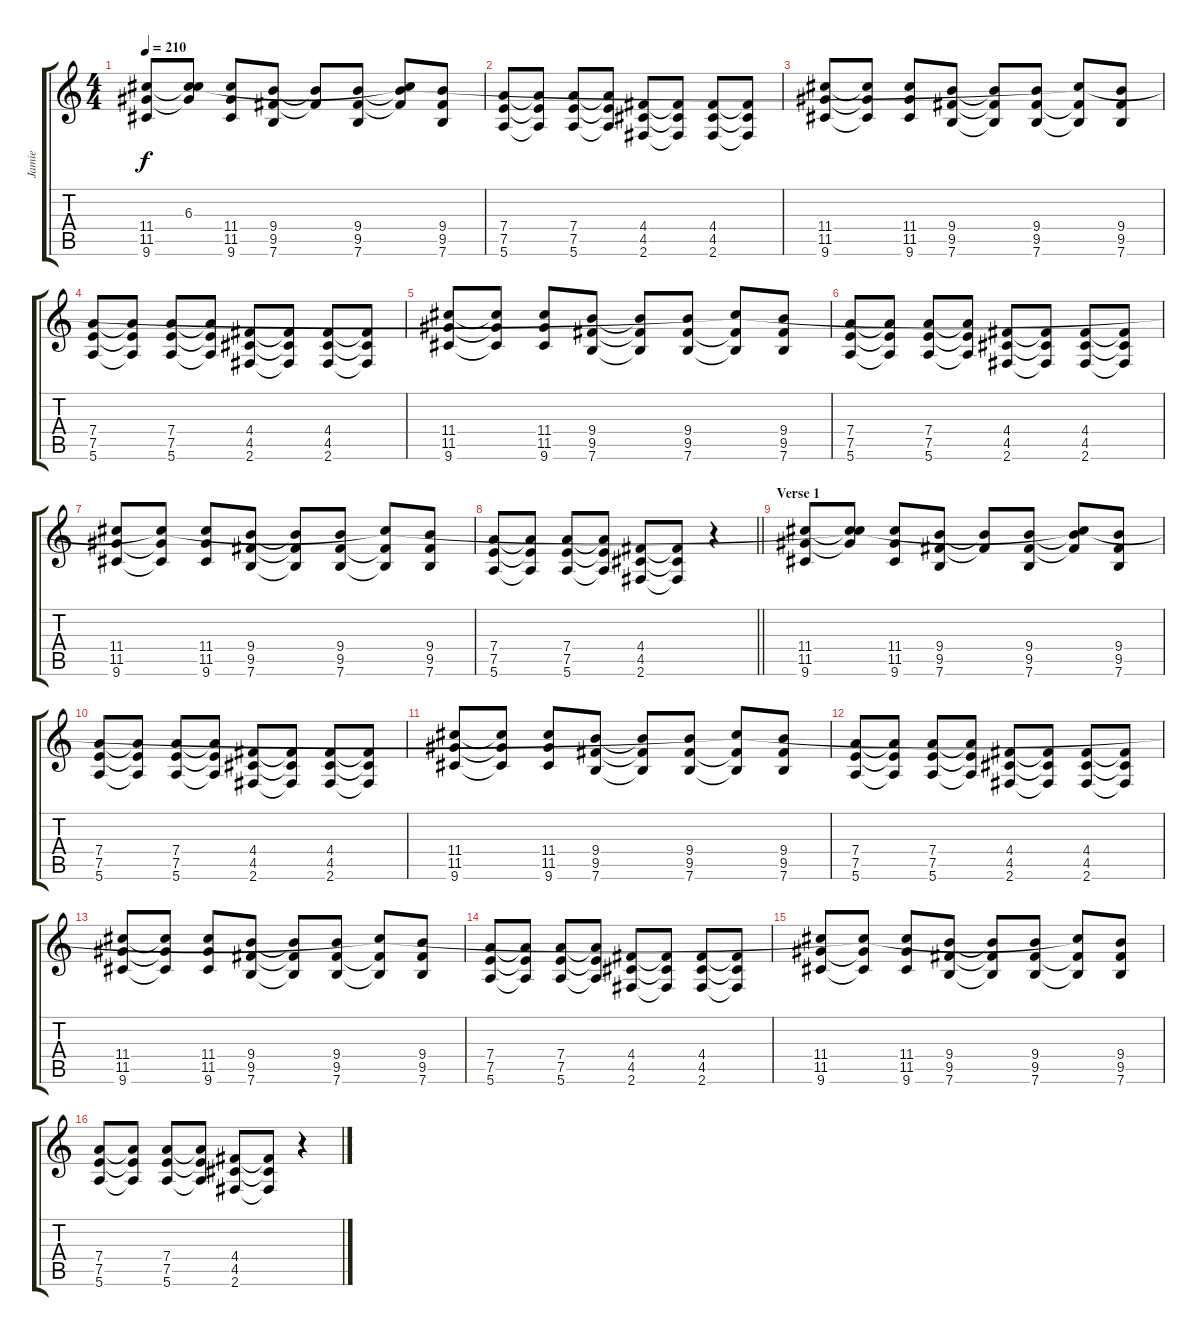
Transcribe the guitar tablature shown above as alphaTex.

\track ("Jamie" "Jamie") {instrument overdrivenguitar}
\staff {score tabs}
\tuning (E4 B3 G3 D3 A2 E2) {hide}
\ts (4 4)
\tempo 210
\clef g2
\ks c
(11.4 11.5 9.6).8{dy f} (6.3 11.4{t} 11.5{t}).8 (11.4 11.5 9.6).8 (9.4 9.5 7.6).8 (9.4{t} 9.5{t}).8 (9.4 9.5 7.6).8 (6.3{t} 9.4{t} 9.5{t}).8 (9.4 9.5 7.6).8 |
(7.4 7.5 5.6).8 (7.4{t} 7.5{t} 5.6{t}).8 (7.4 7.5 5.6).8 (7.4{t} 7.5{t} 5.6{t}).8 (4.4 4.5 2.6).8 (4.4{t} 4.5{t} 2.6{t}).8 (4.4 4.5 2.6).8 (4.4{t} 4.5{t} 2.6{t}).8 |
(11.4 11.5 9.6).8 (11.4{t} 11.5{t} 9.6{t}).8 (11.4 11.5 9.6).8 (9.4 9.5 7.6).8 (9.4{t} 9.5{t} 7.6{t}).8 (9.4 9.5 7.6).8 (6.3{t} 9.5{t} 7.6{t}).8 (9.4 9.5 7.6).8 |
(7.4 7.5 5.6).8 (7.4{t} 7.5{t} 5.6{t}).8 (7.4 7.5 5.6).8 (7.4{t} 7.5{t} 5.6{t}).8 (4.4 4.5 2.6).8 (4.4{t} 4.5{t} 2.6{t}).8 (4.4 4.5 2.6).8 (4.4{t} 4.5{t} 2.6{t}).8 |
(11.4 11.5 9.6).8 (11.4{t} 11.5{t} 9.6{t}).8 (11.4 11.5 9.6).8 (9.4 9.5 7.6).8 (9.4{t} 9.5{t} 7.6{t}).8 (9.4 9.5 7.6).8 (6.3{t} 9.5{t} 7.6{t}).8 (9.4 9.5 7.6).8 |
(7.4 7.5 5.6).8 (7.4{t} 7.5{t} 5.6{t}).8 (7.4 7.5 5.6).8 (7.4{t} 7.5{t} 5.6{t}).8 (4.4 4.5 2.6).8 (4.4{t} 4.5{t} 2.6{t}).8 (4.4 4.5 2.6).8 (4.4{t} 4.5{t} 2.6{t}).8 |
(11.4 11.5 9.6).8 (6.3{t} 11.5{t} 9.6{t}).8 (11.4 11.5 9.6).8 (9.4 9.5 7.6).8 (9.4{t} 9.5{t} 7.6{t}).8 (9.4 9.5 7.6).8 (6.3{t} 9.5{t} 7.6{t}).8 (9.4 9.5 7.6).8 |
\barLineRight lightlight
(7.4 7.5 5.6).8 (7.4{t} 7.5{t} 5.6{t}).8 (7.4 7.5 5.6).8 (7.4{t} 7.5{t} 5.6{t}).8 (4.4 4.5 2.6).8 (4.4{t} 4.5{t} 2.6{t}).8 r.4 |
\section ("" "Verse 1")
(11.4 11.5 9.6).8 (6.3{t} 11.4{t} 11.5{t}).8 (11.4 11.5 9.6).8 (9.4 9.5 7.6).8 (9.4{t} 9.5{t}).8 (9.4 9.5 7.6).8 (6.3{t} 9.4{t} 9.5{t}).8 (9.4 9.5 7.6).8 |
(7.4 7.5 5.6).8 (7.4{t} 7.5{t} 5.6{t}).8 (7.4 7.5 5.6).8 (7.4{t} 7.5{t} 5.6{t}).8 (4.4 4.5 2.6).8 (4.4{t} 4.5{t} 2.6{t}).8 (4.4 4.5 2.6).8 (4.4{t} 4.5{t} 2.6{t}).8 |
(11.4 11.5 9.6).8 (11.4{t} 11.5{t} 9.6{t}).8 (11.4 11.5 9.6).8 (9.4 9.5 7.6).8 (9.4{t} 9.5{t} 7.6{t}).8 (9.4 9.5 7.6).8 (6.3{t} 9.5{t} 7.6{t}).8 (9.4 9.5 7.6).8 |
(7.4 7.5 5.6).8 (7.4{t} 7.5{t} 5.6{t}).8 (7.4 7.5 5.6).8 (7.4{t} 7.5{t} 5.6{t}).8 (4.4 4.5 2.6).8 (4.4{t} 4.5{t} 2.6{t}).8 (4.4 4.5 2.6).8 (4.4{t} 4.5{t} 2.6{t}).8 |
(11.4 11.5 9.6).8 (11.4{t} 11.5{t} 9.6{t}).8 (11.4 11.5 9.6).8 (9.4 9.5 7.6).8 (9.4{t} 9.5{t} 7.6{t}).8 (9.4 9.5 7.6).8 (6.3{t} 9.5{t} 7.6{t}).8 (9.4 9.5 7.6).8 |
(7.4 7.5 5.6).8 (7.4{t} 7.5{t} 5.6{t}).8 (7.4 7.5 5.6).8 (7.4{t} 7.5{t} 5.6{t}).8 (4.4 4.5 2.6).8 (4.4{t} 4.5{t} 2.6{t}).8 (4.4 4.5 2.6).8 (4.4{t} 4.5{t} 2.6{t}).8 |
(11.4 11.5 9.6).8 (6.3{t} 11.5{t} 9.6{t}).8 (11.4 11.5 9.6).8 (9.4 9.5 7.6).8 (9.4{t} 9.5{t} 7.6{t}).8 (9.4 9.5 7.6).8 (6.3{t} 9.5{t} 7.6{t}).8 (9.4 9.5 7.6).8 |
(7.4 7.5 5.6).8 (7.4{t} 7.5{t} 5.6{t}).8 (7.4 7.5 5.6).8 (7.4{t} 7.5{t} 5.6{t}).8 (4.4 4.5 2.6).8 (4.4{t} 4.5{t} 2.6{t}).8 r.4
